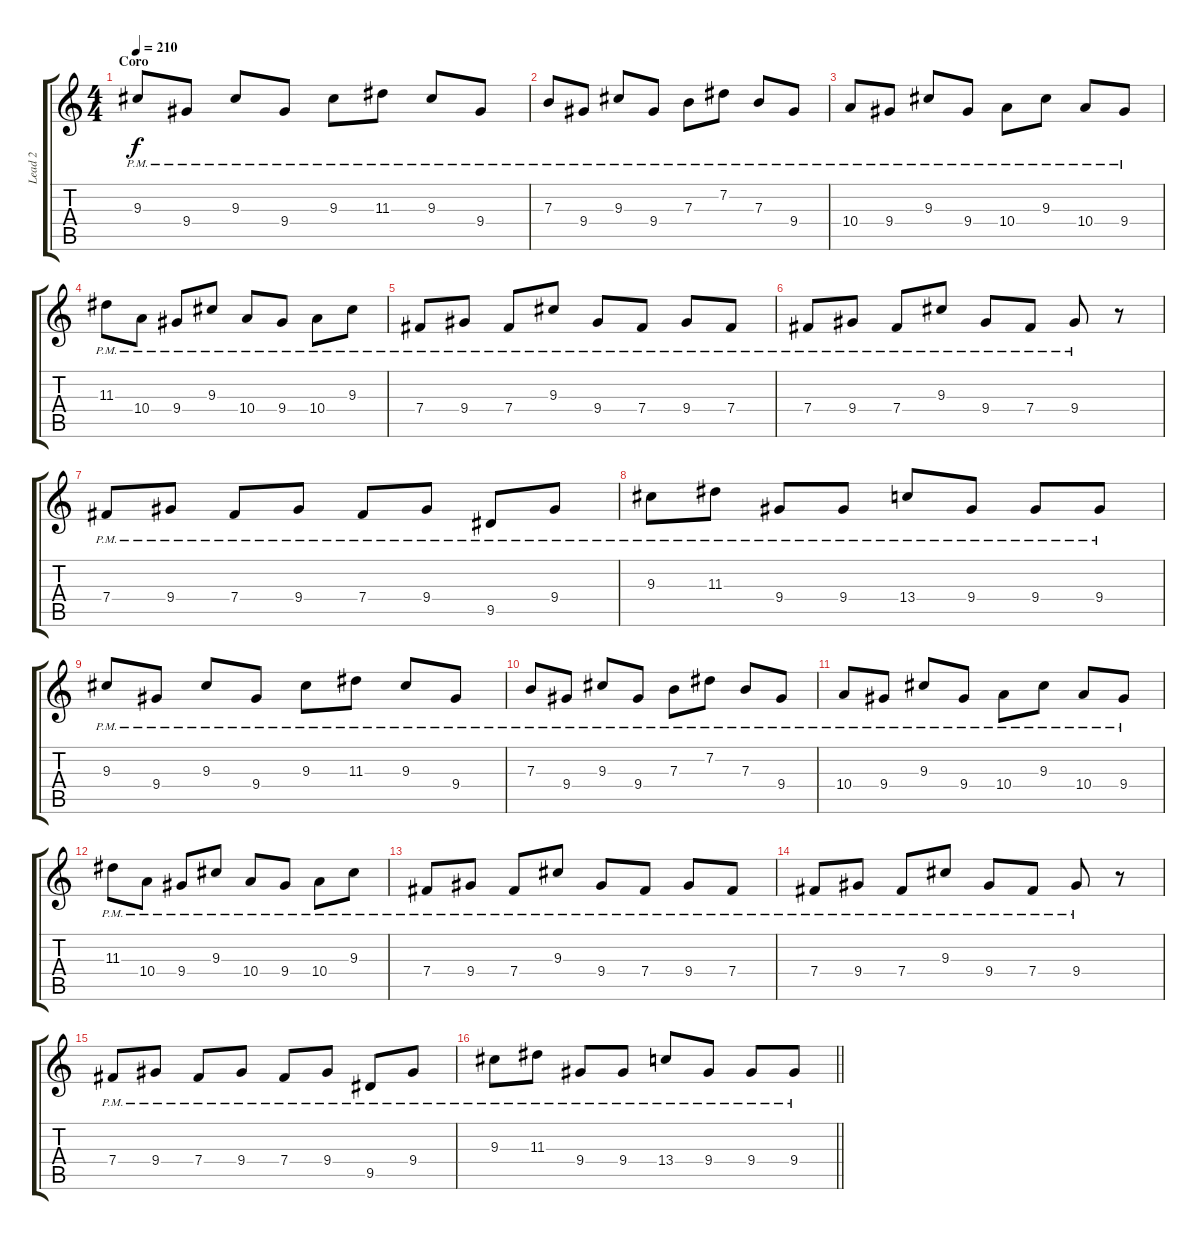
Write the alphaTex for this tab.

\track ("Lead 2 " "Lead 2 ") {instrument distortionguitar}
\staff {score tabs}
\tuning (Db4 Ab3 E3 B2 Gb2 Db2) {hide}
\ts (4 4)
\section ("" "Coro")
\tempo 210
\clef g2
\ks c
9.3{pm}.8{dy f} 9.4{pm}.8 9.3{pm}.8 9.4{pm}.8 9.3{pm}.8 11.3{pm}.8 9.3{pm}.8 9.4{pm}.8 |
7.3{pm}.8 9.4{pm}.8 9.3{pm}.8 9.4{pm}.8 7.3{pm}.8 7.2{pm}.8 7.3{pm}.8 9.4{pm}.8 |
10.4{pm}.8 9.4{pm}.8 9.3{pm}.8 9.4{pm}.8 10.4{pm}.8 9.3{pm}.8 10.4{pm}.8 9.4{pm}.8 |
11.3{pm}.8 10.4{pm}.8 9.4{pm}.8 9.3{pm}.8 10.4{pm}.8 9.4{pm}.8 10.4{pm}.8 9.3{pm}.8 |
7.4{pm}.8 9.4{pm}.8 7.4{pm}.8 9.3{pm}.8 9.4{pm}.8 7.4{pm}.8 9.4{pm}.8 7.4{pm}.8 |
7.4{pm}.8 9.4{pm}.8 7.4{pm}.8 9.3{pm}.8 9.4{pm}.8 7.4{pm}.8 9.4{pm}.8 r.8 |
7.4{pm}.8 9.4{pm}.8 7.4{pm}.8 9.4{pm}.8 7.4{pm}.8 9.4{pm}.8 9.5{pm}.8 9.4{pm}.8 |
9.3{pm}.8 11.3{pm}.8 9.4{pm}.8 9.4{pm}.8 13.4{pm}.8 9.4{pm}.8 9.4{pm}.8 9.4{pm}.8 |
9.3{pm}.8 9.4{pm}.8 9.3{pm}.8 9.4{pm}.8 9.3{pm}.8 11.3{pm}.8 9.3{pm}.8 9.4{pm}.8 |
7.3{pm}.8 9.4{pm}.8 9.3{pm}.8 9.4{pm}.8 7.3{pm}.8 7.2{pm}.8 7.3{pm}.8 9.4{pm}.8 |
10.4{pm}.8 9.4{pm}.8 9.3{pm}.8 9.4{pm}.8 10.4{pm}.8 9.3{pm}.8 10.4{pm}.8 9.4{pm}.8 |
11.3{pm}.8 10.4{pm}.8 9.4{pm}.8 9.3{pm}.8 10.4{pm}.8 9.4{pm}.8 10.4{pm}.8 9.3{pm}.8 |
7.4{pm}.8 9.4{pm}.8 7.4{pm}.8 9.3{pm}.8 9.4{pm}.8 7.4{pm}.8 9.4{pm}.8 7.4{pm}.8 |
7.4{pm}.8 9.4{pm}.8 7.4{pm}.8 9.3{pm}.8 9.4{pm}.8 7.4{pm}.8 9.4{pm}.8 r.8 |
7.4{pm}.8 9.4{pm}.8 7.4{pm}.8 9.4{pm}.8 7.4{pm}.8 9.4{pm}.8 9.5{pm}.8 9.4{pm}.8 |
\barLineRight lightlight
9.3{pm}.8 11.3{pm}.8 9.4{pm}.8 9.4{pm}.8 13.4{pm}.8 9.4{pm}.8 9.4{pm}.8 9.4{pm}.8
